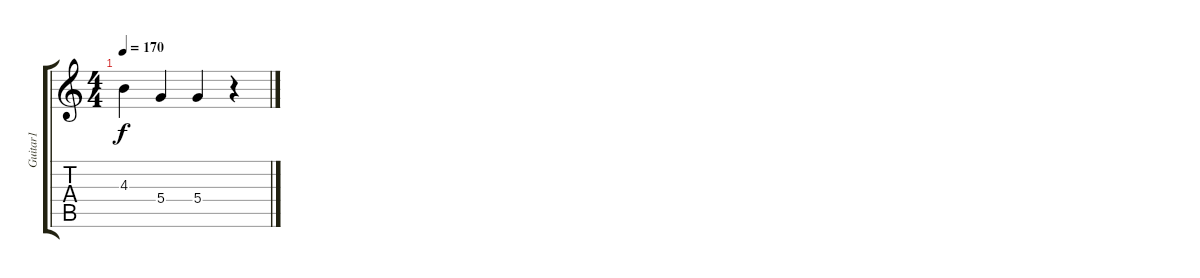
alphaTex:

\track ("Guitar1" "Guitar1") {instrument overdrivenguitar}
\staff {score tabs}
\tuning (E4 B3 G3 D3 A2 E2) {hide}
\ts (4 4)
\tempo 170
\clef g2
\ks c
4.3.4{dy f} 5.4.4 5.4.4 r.4
